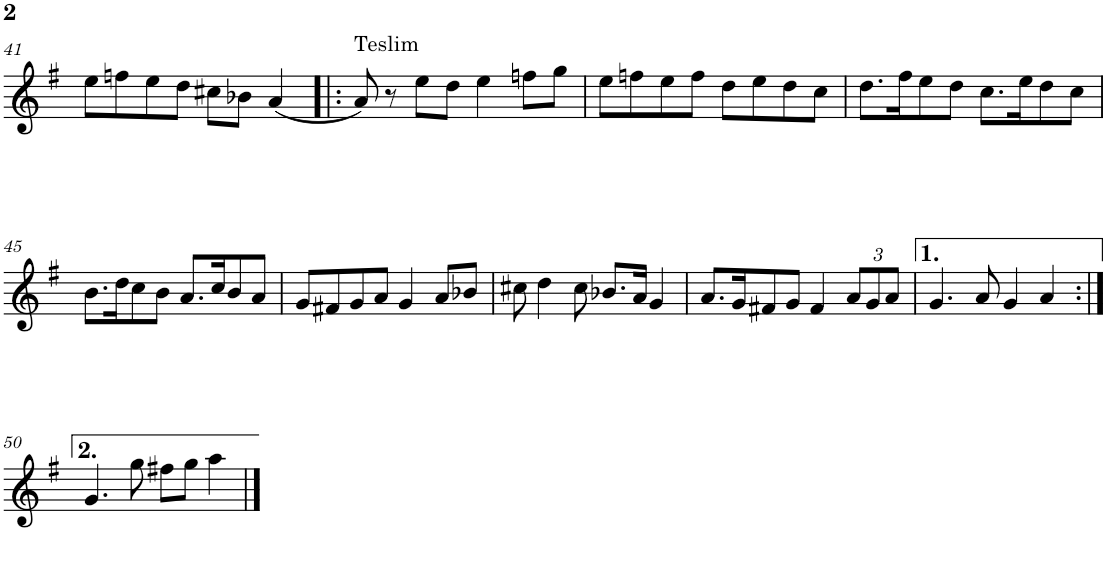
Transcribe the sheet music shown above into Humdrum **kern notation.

**kern
*part1
*staff1
*I"Piano
*I'Pno
!!LO:PB:g=z
*clefG2
*k[f#]
*G:
*M4/4
*met(c)
=41
8ee\L
8ffn\
8ee\
8dd\J
8cc#X\L
8b-X\J
(4a/
=42!|:
!LO:TX:a:t=Teslim
8a/)
8r
8ee\L
8dd\J
4ee\
8ffn\L
8gg\J
=43
8ee\L
8ffn\
8ee\
8ff\J
8dd\L
8ee\
8dd\
8cc\J
=44
8.dd\L
16ff#\K
8ee\
8dd\J
8.cc\L
16ee\K
8dd\
8cc\J
!!LO:LB:g=z
=45
8.b\L
16dd\K
8cc\
8b\J
8.a/L
16cc/K
8b/
8a/J
=46
8g/L
8f#X/
8g/
8a/J
4g/
8a/L
8b-X/J
=47
8cc#X\
4dd\
8cc#\
8.b-X/L
16a/Jk
4g/
=48
8.a/L
16g/K
8f#X/
8g/J
4f#/
*Xbrackettup
12a/L
12g/
12a/J
=49
4.g/
8a/
4g/
4a/
!!LO:LB:g=z
=50:|!
4.g/
8gg\
8ff#X\L
8gg\J
4aa\
==
*-
